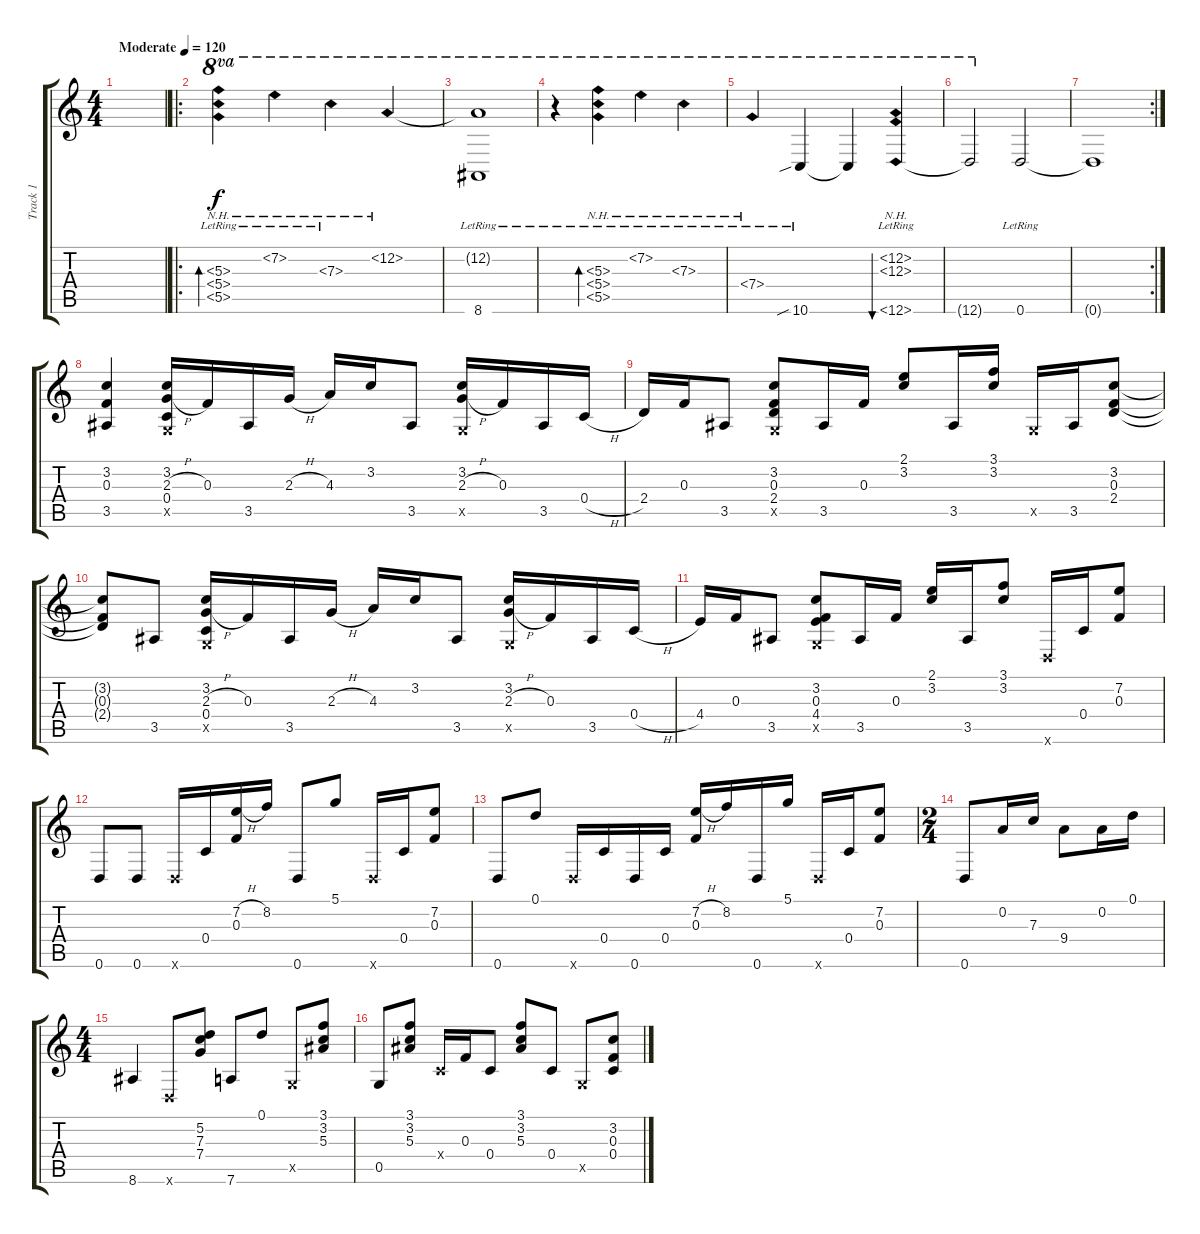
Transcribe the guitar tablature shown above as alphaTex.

\track ("Track 1" "Track 1") {instrument acousticguitarsteel}
\staff {score tabs}
\tuning (D4 A3 F3 C3 G2 D2) {hide}
\ts (4 4)
\tempo (120 "Moderate")
\clef g2
\ks c
|
\ro
(5.3{nh lr} 5.4{nh lr} 5.5{nh lr}).4{bd 480 ot 8va} 7.2{nh lr}.4{ot 8va} 7.3{nh lr}.4{ot 8va} 12.2{nh}.4{ot 8va} |
(12.2{t} 8.6{lr}).1{ot 8va} |
r.4{ot 8va} (5.3{nh} 5.4{nh lr} 5.5{nh lr}).4{bd 480 ot 8va} 7.2{nh lr}.4{ot 8va} 7.3{nh lr}.4{ot 8va} |
7.4{nh lr}.4{ot 8va} 10.6{sib lr}.4{ot 8va} 10.6{t}.4{ot 8va} (12.2{nh lr} 12.3{nh lr} 12.6{nh lr}).4{bu 480 ot 8va} |
12.6{t}.2{ot 8va} 0.6{lr}.2 |
\rc 2
0.6{t}.1 |
(3.2 0.3 3.5).4 (3.2 2.3{h} 0.4 0.5{x}).16 0.3.16 3.5.16 2.3{h}.16 4.3.16 3.2.16 3.5.8 (3.2 2.3{h} 0.5{x}).16 0.3.16 3.5.16 0.4{h}.16 |
2.4.16 0.3.16 3.5.8 (3.2 0.3 2.4 0.5{x}).8 3.5.16 0.3.16 (2.1 3.2).8 3.5.16 (3.1 3.2).16 0.5{x}.16 3.5.16 (3.2 0.3 2.4).8 |
(3.2{t} 0.3{t} 2.4{t}).8 3.5.8 (3.2 2.3{h} 0.4 0.5{x}).16 0.3.16 3.5.16 2.3{h}.16 4.3.16 3.2.16 3.5.8 (3.2 2.3{h} 0.5{x}).16 0.3.16 3.5.16 0.4{h}.16 |
4.4.16 0.3.16 3.5.8 (3.2 0.3 4.4 0.5{x}).8 3.5.16 0.3.16 (2.1 3.2).16 3.5.16 (3.1 3.2).8 0.6{x}.16 0.4.16 (7.2 0.3).8 |
0.6.8 0.6.8 0.6{x}.16 0.4.16 (7.2{h} 0.3).16 8.2.16 0.6.8 5.1.8 0.6{x}.16 0.4.16 (7.2 0.3).8 |
0.6.8 0.1.8 0.6{x}.16 0.4.16 0.6.16 0.4.16 (7.2{h} 0.3).16 8.2.16 0.6.16 5.1.16 0.6{x}.16 0.4.16 (7.2 0.3).8 |
\ts (2 4)
0.6.8 0.2.16 7.3.16 9.4.8 0.2.16 0.1.16 |
\ts (4 4)
8.6.4 0.6{x}.8 (5.2 7.3 7.4).8 7.6.8 0.1.8 0.5{x}.8 (3.1 3.2 5.3).8 |
0.5.8 (3.1 3.2 5.3).8 0.4{x}.16 0.3.16 0.4.8 (3.1 3.2 5.3).8 0.4.8 0.5{x}.8 (3.2 0.3 0.4).8
